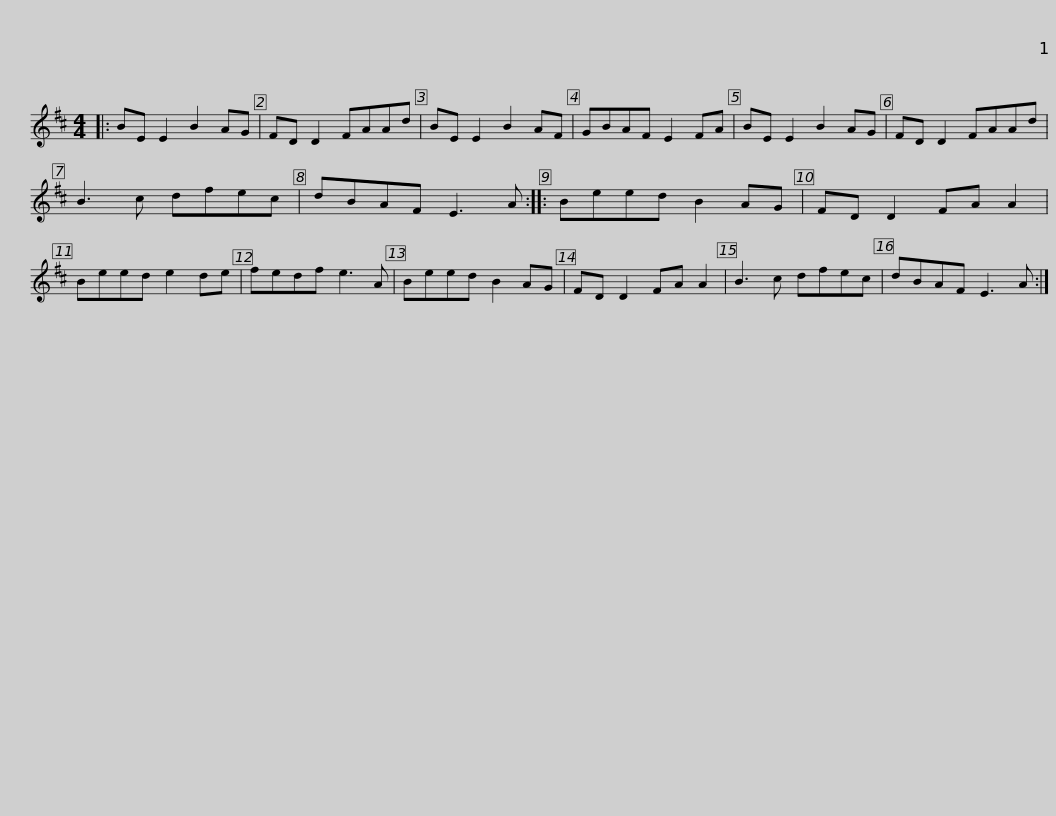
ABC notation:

X:1
L:1/8
M:4/4
I:linebreak $
K:D
V:1 treble
V:1
|: BE E2 B2 AG | FD D2 FAAd | BE E2 B2 AF | GBAF E2 FA | BE E2 B2 AG | %5
 FD D2 FAAd |$ B3 c dfec | dBAF E3 A :: Beed B2 AG | FD D2 FA A2 | %10
 Beed e2 de | fedf e3 A |$ Beed B2 AG | FD D2 FA A2 | B3 c dfec | %15
 dBAF E3 A :| %16
